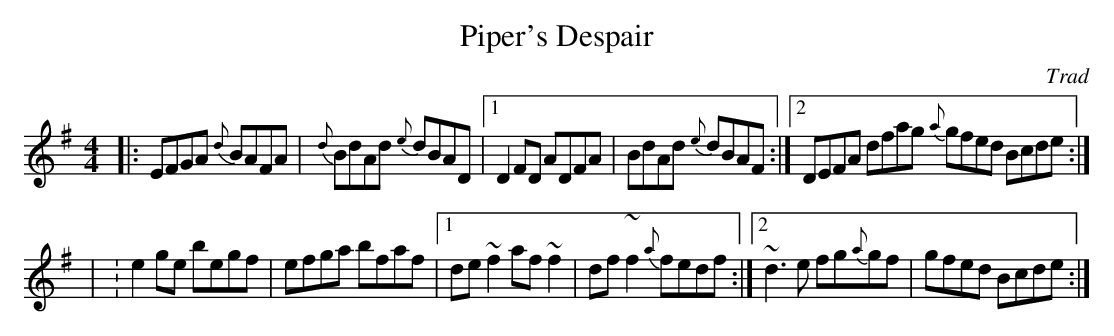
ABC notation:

X:1
T:Piper's Despair
C:Trad
M:4/4
K:Em
|: EFGA {d}BAFA | {d}BdAd {e}dBAD |1 D2FD ADFA | BdAd {e}dBAF :|2 DEFA dfag {a}gfed Bcde :|
| : e2ge begf | efga bfaf |1 de~f2 af~f2 | df~f2 {a}fedf :|2 ~d3e fg{a}gf | gfed Bcde :|
